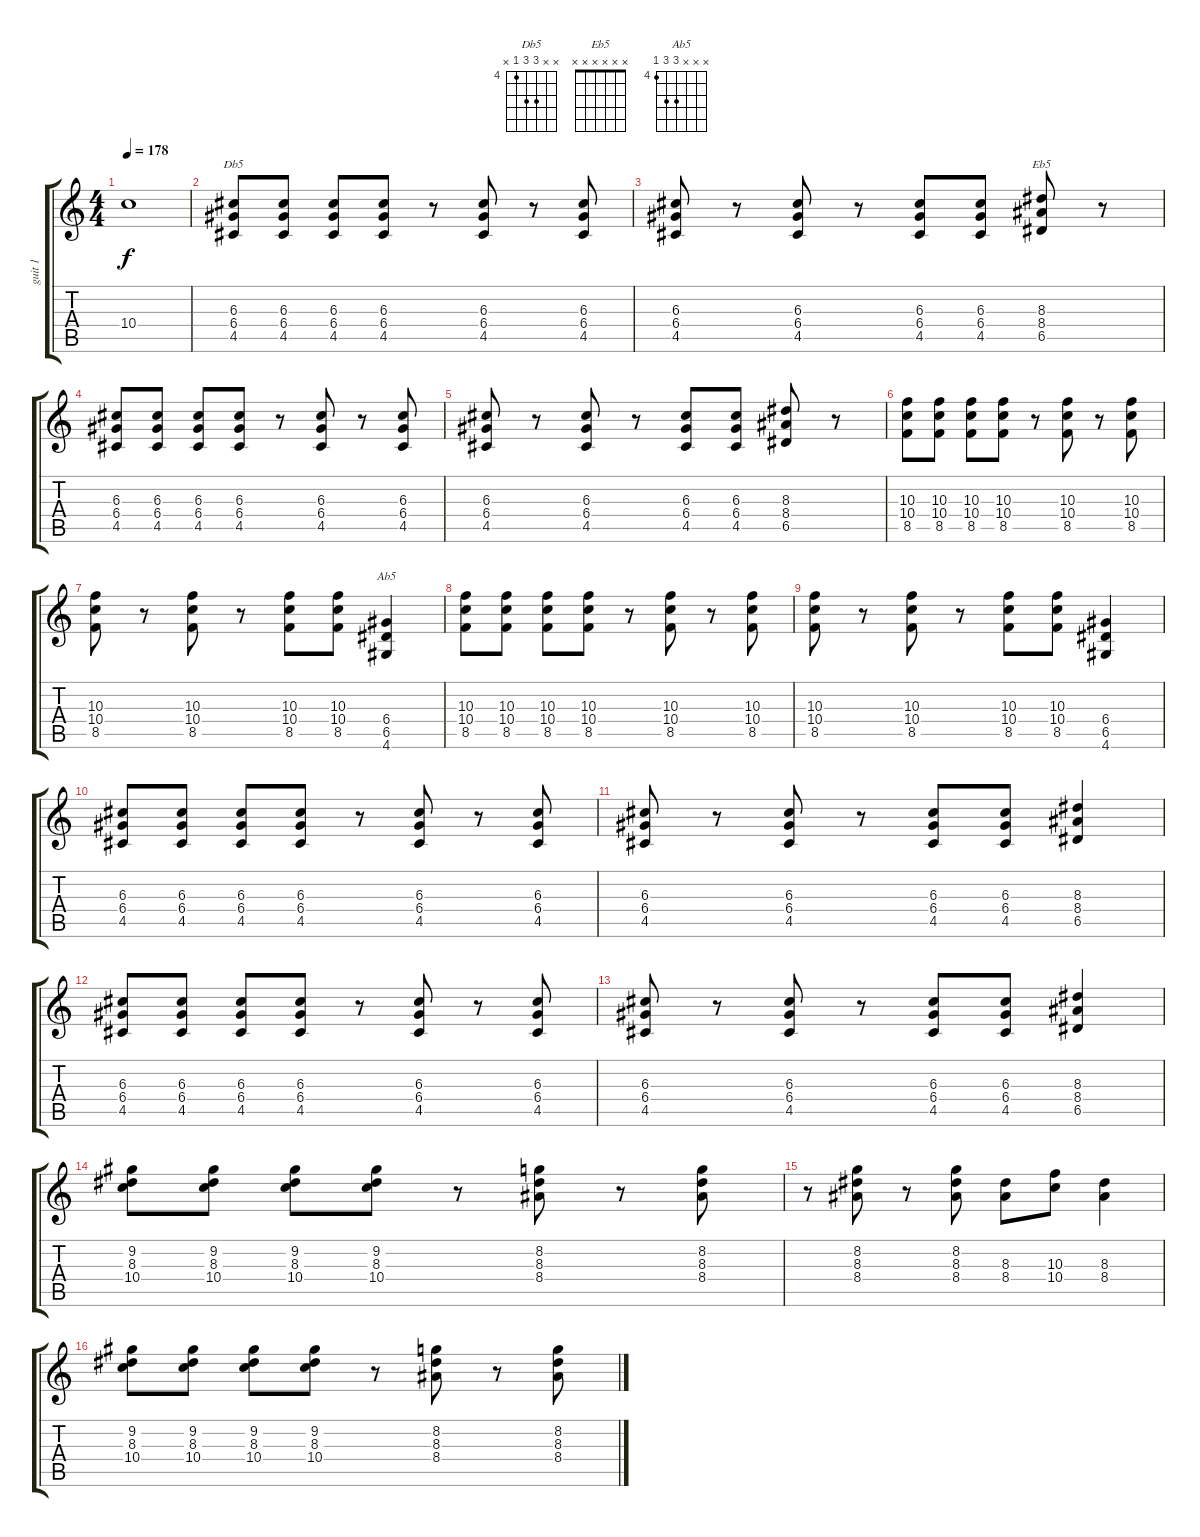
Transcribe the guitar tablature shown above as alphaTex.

\track ("guit 1" "guit 1") {instrument distortionguitar}
\staff {score tabs}
\tuning (E4 B3 G3 D3 A2 E2) {hide}
\chord ("Db5" x x 6 6 4 x) {firstfret 4}
\chord ("Eb5" x x x x x x)
\chord ("Ab5" x x x 6 6 4) {firstfret 4}
\ts (4 4)
\tempo 178
\clef g2
\ks c
10.4.1{dy f} |
(6.3 6.4 4.5).8{ch "Db5"} (6.3 6.4 4.5).8 (6.3 6.4 4.5).8 (6.3 6.4 4.5).8 r.8 (6.3 6.4 4.5).8 r.8 (6.3 6.4 4.5).8 |
(6.3 6.4 4.5).8 r.8 (6.3 6.4 4.5).8 r.8 (6.3 6.4 4.5).8 (6.3 6.4 4.5).8 (8.3 8.4 6.5).8{ch "Eb5"} r.8 |
(6.3 6.4 4.5).8 (6.3 6.4 4.5).8 (6.3 6.4 4.5).8 (6.3 6.4 4.5).8 r.8 (6.3 6.4 4.5).8 r.8 (6.3 6.4 4.5).8 |
(6.3 6.4 4.5).8 r.8 (6.3 6.4 4.5).8 r.8 (6.3 6.4 4.5).8 (6.3 6.4 4.5).8 (8.3 8.4 6.5).8 r.8 |
(10.3 10.4 8.5).8 (10.3 10.4 8.5).8 (10.3 10.4 8.5).8 (10.3 10.4 8.5).8 r.8 (10.3 10.4 8.5).8 r.8 (10.3 10.4 8.5).8 |
(10.3 10.4 8.5).8 r.8 (10.3 10.4 8.5).8 r.8 (10.3 10.4 8.5).8 (10.3 10.4 8.5).8 (6.4 6.5 4.6).4{ch "Ab5"} |
(10.3 10.4 8.5).8 (10.3 10.4 8.5).8 (10.3 10.4 8.5).8 (10.3 10.4 8.5).8 r.8 (10.3 10.4 8.5).8 r.8 (10.3 10.4 8.5).8 |
(10.3 10.4 8.5).8 r.8 (10.3 10.4 8.5).8 r.8 (10.3 10.4 8.5).8 (10.3 10.4 8.5).8 (6.4 6.5 4.6).4 |
(6.3 6.4 4.5).8 (6.3 6.4 4.5).8 (6.3 6.4 4.5).8 (6.3 6.4 4.5).8 r.8 (6.3 6.4 4.5).8 r.8 (6.3 6.4 4.5).8 |
(6.3 6.4 4.5).8 r.8 (6.3 6.4 4.5).8 r.8 (6.3 6.4 4.5).8 (6.3 6.4 4.5).8 (8.3 8.4 6.5).4 |
(6.3 6.4 4.5).8 (6.3 6.4 4.5).8 (6.3 6.4 4.5).8 (6.3 6.4 4.5).8 r.8 (6.3 6.4 4.5).8 r.8 (6.3 6.4 4.5).8 |
(6.3 6.4 4.5).8 r.8 (6.3 6.4 4.5).8 r.8 (6.3 6.4 4.5).8 (6.3 6.4 4.5).8 (8.3 8.4 6.5).4 |
(9.2 8.3 10.4).8 (9.2 8.3 10.4).8 (9.2 8.3 10.4).8 (9.2 8.3 10.4).8 r.8 (8.2 8.3 8.4).8 r.8 (8.2 8.3 8.4).8 |
r.8 (8.2 8.3 8.4).8 r.8 (8.2 8.3 8.4).8 (8.3 8.4).8 (10.3 10.4).8 (8.3 8.4).4 |
(9.2 8.3 10.4).8 (9.2 8.3 10.4).8 (9.2 8.3 10.4).8 (9.2 8.3 10.4).8 r.8 (8.2 8.3 8.4).8 r.8 (8.2 8.3 8.4).8
